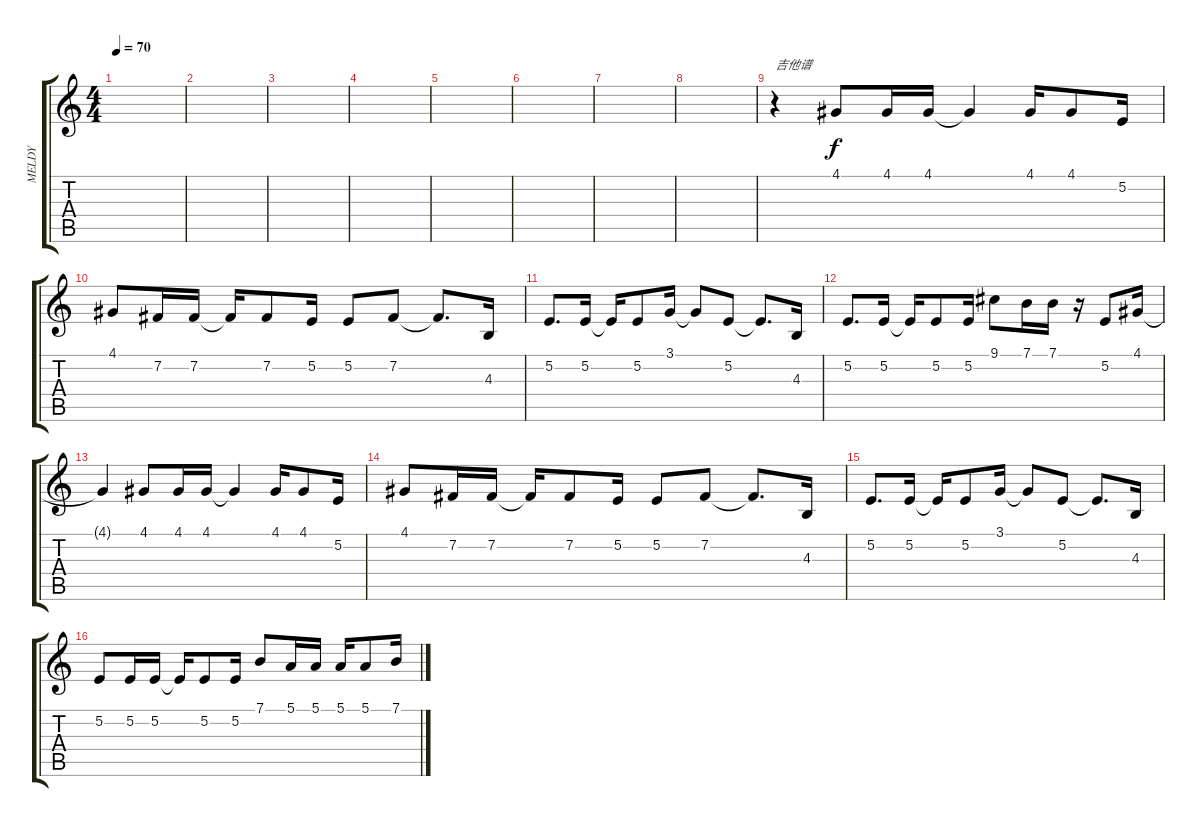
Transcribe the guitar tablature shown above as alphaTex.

\track ("MELDY" "MELDY") {instrument baritonesax}
\staff {score tabs}
\tuning (E4 B3 G3 D3 A2 E2) {hide}
\ts (4 4)
\tempo 70
\clef g2
\ks c
|
|
|
|
|
|
|
|
r.4{txt "吉他谱"} 4.1.8 4.1.16 4.1.16 4.1{t}.4 4.1.16 4.1.8 5.2.16 |
4.1.8 7.2.16 7.2.16 7.2{t}.16 7.2.8 5.2.16 5.2.8 7.2.8 7.2{t}.8{d} 4.3.16 |
5.2.8{d} 5.2.16 5.2{t}.16 5.2.8 3.1.16 3.1{t}.8 5.2.8 5.2{t}.8{d} 4.3.16 |
5.2.8{d} 5.2.16 5.2{t}.16 5.2.8 5.2.16 9.1.8 7.1.16 7.1.16 r.16 5.2.8 4.1.16 |
4.1{t}.4 4.1.8 4.1.16 4.1.16 4.1{t}.4 4.1.16 4.1.8 5.2.16 |
4.1.8 7.2.16 7.2.16 7.2{t}.16 7.2.8 5.2.16 5.2.8 7.2.8 7.2{t}.8{d} 4.3.16 |
5.2.8{d} 5.2.16 5.2{t}.16 5.2.8 3.1.16 3.1{t}.8 5.2.8 5.2{t}.8{d} 4.3.16 |
5.2.8 5.2.16 5.2.16 5.2{t}.16 5.2.8 5.2.16 7.1.8 5.1.16 5.1.16 5.1.16 5.1.8 7.1.16
